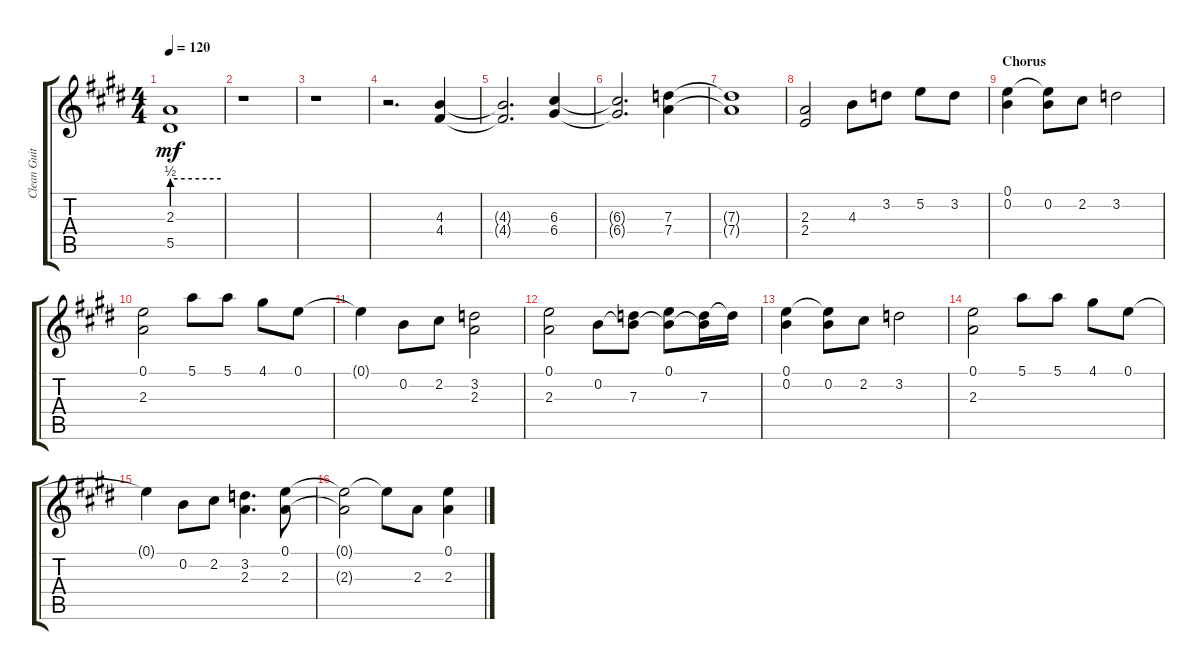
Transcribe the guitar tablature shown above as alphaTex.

\track ("Clean Guitar" "Clean Guit") {instrument electricguitarjazz}
\staff {score tabs}
\tuning (E4 B3 G3 D3 A2 E2) {hide}
\ts (4 4)
\tempo 120
\clef g2
\ks c#minor
(2.3{t} 5.5{be (hold 0 2 60 2) t}).1{dy mf} |
r.1 |
r.1 |
r.2{d} (4.3 4.4).4 |
(4.3{t} 4.4{t}).2{d} (6.3 6.4).4 |
(6.3{t} 6.4{t}).2{d} (7.3 7.4).4 |
(7.3{t} 7.4{t}).1 |
(2.3 2.4).2 4.3.8 3.2.8 5.2.8 3.2.8 |
\section ("" "Chorus")
(0.1 0.2).4 (0.1{t} 0.2).8 2.2.8 3.2.2 |
(0.1 2.3).2 5.1.8 5.1.8 4.1.8 0.1.8 |
0.1{t}.4 0.2.8 2.2.8 (3.2 2.3).2 |
(0.1 2.3).2 0.2.8 (0.2{t} 7.3).8 (0.1 0.2{t}).8 (0.2{t} 7.3).16 7.3{t}.16 |
(0.1 0.2).4 (0.1{t} 0.2).8 2.2.8 3.2.2 |
(0.1 2.3).2 5.1.8 5.1.8 4.1.8 0.1.8 |
0.1{t}.4 0.2.8 2.2.8 (3.2 2.3).4{d} (0.1 2.3).8 |
(0.1{t} 2.3{t}).2 0.1{t}.8 2.3.8 (0.1 2.3).4
